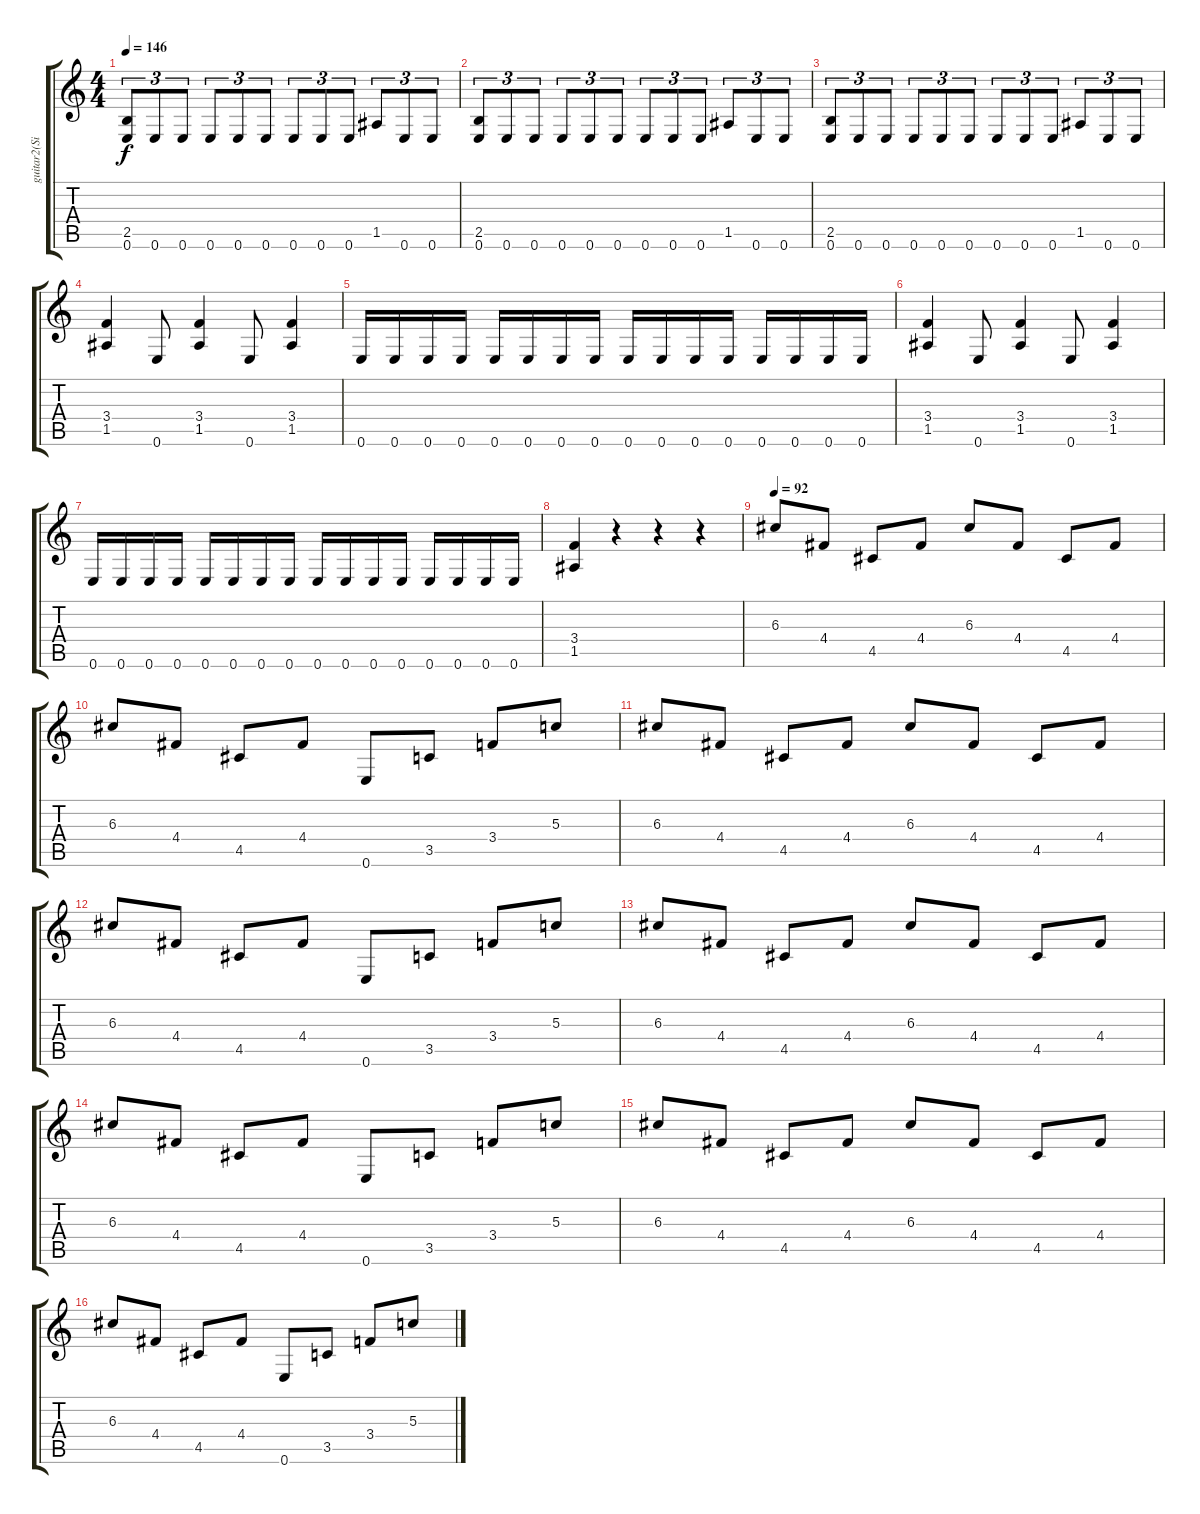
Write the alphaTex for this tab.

\track ("guitar2(Simon)" "guitar2(Si") {instrument distortionguitar}
\staff {score tabs}
\tuning (E4 B3 G3 D3 A2 E2) {hide}
\ts (4 4)
\tempo 146
\clef g2
\ks c
(2.5 0.6).8{tu (3 2) dy f} 0.6.8{tu (3 2)} 0.6.8{tu (3 2)} 0.6.8{tu (3 2)} 0.6.8{tu (3 2)} 0.6.8{tu (3 2)} 0.6.8{tu (3 2)} 0.6.8{tu (3 2)} 0.6.8{tu (3 2)} 1.5.8{tu (3 2)} 0.6.8{tu (3 2)} 0.6.8{tu (3 2)} |
(2.5 0.6).8{tu (3 2)} 0.6.8{tu (3 2)} 0.6.8{tu (3 2)} 0.6.8{tu (3 2)} 0.6.8{tu (3 2)} 0.6.8{tu (3 2)} 0.6.8{tu (3 2)} 0.6.8{tu (3 2)} 0.6.8{tu (3 2)} 1.5.8{tu (3 2)} 0.6.8{tu (3 2)} 0.6.8{tu (3 2)} |
(2.5 0.6).8{tu (3 2)} 0.6.8{tu (3 2)} 0.6.8{tu (3 2)} 0.6.8{tu (3 2)} 0.6.8{tu (3 2)} 0.6.8{tu (3 2)} 0.6.8{tu (3 2)} 0.6.8{tu (3 2)} 0.6.8{tu (3 2)} 1.5.8{tu (3 2)} 0.6.8{tu (3 2)} 0.6.8{tu (3 2)} |
(3.4 1.5).4 0.6.8 (3.4 1.5).4 0.6.8 (3.4 1.5).4 |
0.6.16 0.6.16 0.6.16 0.6.16 0.6.16 0.6.16 0.6.16 0.6.16 0.6.16 0.6.16 0.6.16 0.6.16 0.6.16 0.6.16 0.6.16 0.6.16 |
(3.4 1.5).4 0.6.8 (3.4 1.5).4 0.6.8 (3.4 1.5).4 |
0.6.16 0.6.16 0.6.16 0.6.16 0.6.16 0.6.16 0.6.16 0.6.16 0.6.16 0.6.16 0.6.16 0.6.16 0.6.16 0.6.16 0.6.16 0.6.16 |
(3.4 1.5).4 r.4 r.4 r.4 |
\tempo 92
6.3.8{instrument electricguitarjazz} 4.4.8 4.5.8 4.4.8 6.3.8 4.4.8 4.5.8 4.4.8 |
6.3.8{instrument electricguitarjazz} 4.4.8 4.5.8 4.4.8 0.6.8 3.5.8 3.4.8 5.3.8 |
6.3.8{instrument electricguitarjazz} 4.4.8 4.5.8 4.4.8 6.3.8 4.4.8 4.5.8 4.4.8 |
6.3.8{instrument electricguitarjazz} 4.4.8 4.5.8 4.4.8 0.6.8 3.5.8 3.4.8 5.3.8 |
6.3.8{instrument electricguitarjazz} 4.4.8 4.5.8 4.4.8 6.3.8 4.4.8 4.5.8 4.4.8 |
6.3.8{instrument electricguitarjazz} 4.4.8 4.5.8 4.4.8 0.6.8 3.5.8 3.4.8 5.3.8 |
6.3.8{instrument electricguitarjazz} 4.4.8 4.5.8 4.4.8 6.3.8 4.4.8 4.5.8 4.4.8 |
6.3.8{instrument electricguitarjazz} 4.4.8 4.5.8 4.4.8 0.6.8 3.5.8 3.4.8 5.3.8
